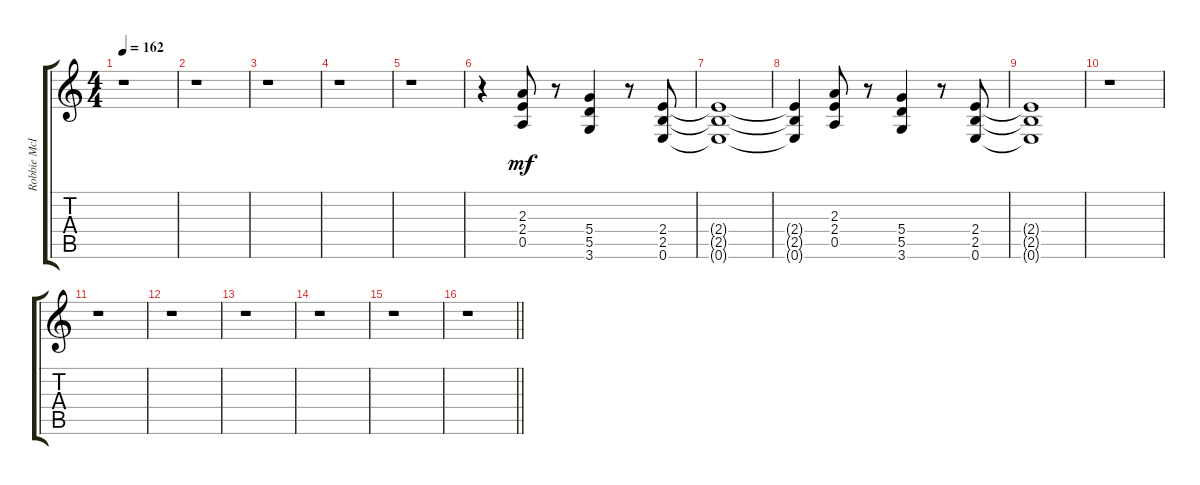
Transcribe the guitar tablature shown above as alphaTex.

\track ("Robbie McIntosh" "Robbie McI") {instrument overdrivenguitar}
\staff {score tabs}
\tuning (E4 B3 G3 D3 A2 E2) {hide}
\ts (4 4)
\tempo 162
\clef g2
\ks c
r.1{dy mf instrument overdrivenguitar} |
r.1 |
r.1 |
r.1 |
r.1 |
r.4{volume 11} (2.3 2.4 0.5).8 r.8 (5.4 5.5 3.6).4 r.8 (2.4 2.5 0.6).8 |
(2.4{t} 2.5{t} 0.6{t}).1 |
(2.4{t} 2.5{t} 0.6{t}).4 (2.3 2.4 0.5).8 r.8 (5.4 5.5 3.6).4 r.8 (2.4 2.5 0.6).8 |
(2.4{t} 2.5{t} 0.6{t}).1 |
r.1 |
r.1 |
r.1 |
r.1 |
r.1 |
r.1 |
\barLineRight lightlight
r.1
